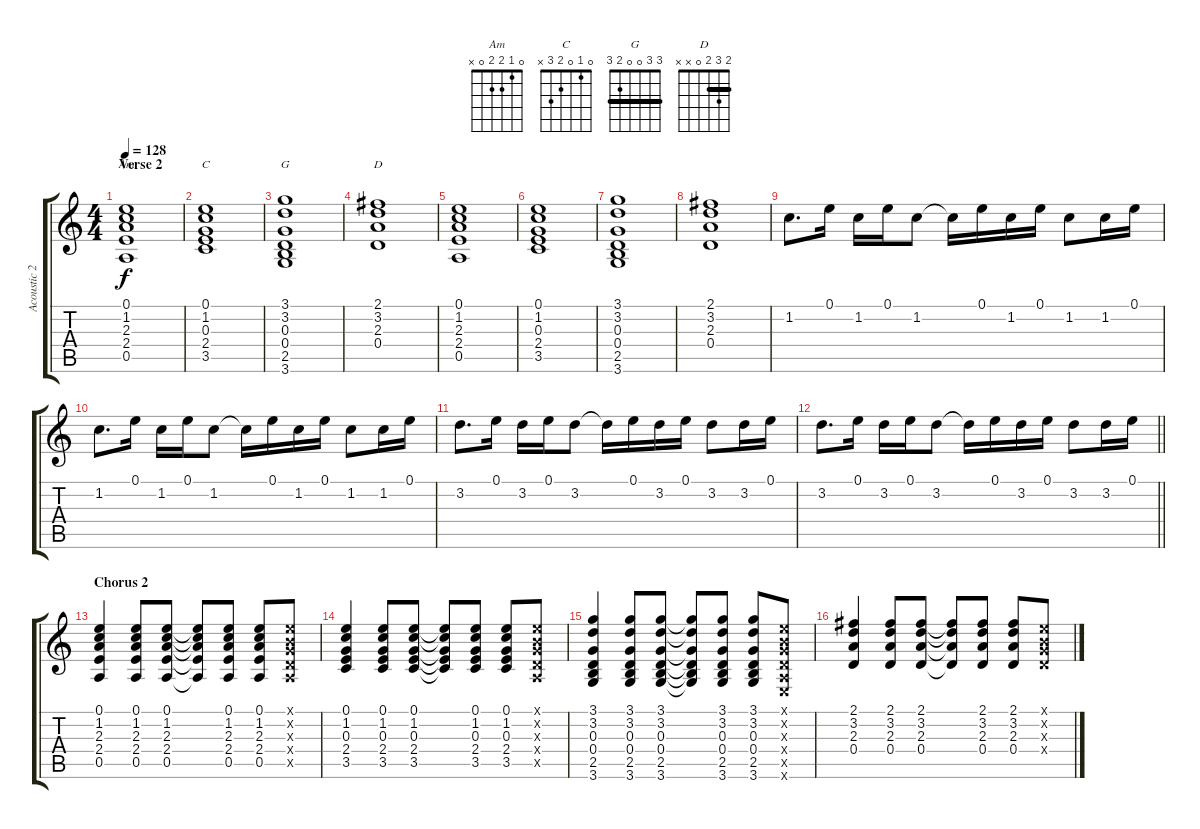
\track ("Acoustic 2" "Acoustic 2") {instrument acousticguitarsteel}
\staff {score tabs}
\tuning (E4 B3 G3 D3 A2 E2) {hide}
\chord ("Am" 0 1 2 2 0 x)
\chord ("C" 0 1 0 2 3 x)
\chord ("G" 3 3 0 0 2 3) {barre 3}
\chord ("D" 2 3 2 0 x x) {barre 2}
\ts (4 4)
\section ("" "Verse 2")
\tempo 128
\clef g2
\ks c
(0.1 1.2 2.3 2.4 0.5).1{ch "Am" dy f} |
(0.1 1.2 0.3 2.4 3.5).1{ch "C"} |
(3.1 3.2 0.3 0.4 2.5 3.6).1{ch "G"} |
(2.1 3.2 2.3 0.4).1{ch "D"} |
(0.1 1.2 2.3 2.4 0.5).1 |
(0.1 1.2 0.3 2.4 3.5).1 |
(3.1 3.2 0.3 0.4 2.5 3.6).1 |
(2.1 3.2 2.3 0.4).1 |
1.2.8{d} 0.1.16 1.2.16 0.1.16 1.2.8 1.2{t}.16 0.1.16 1.2.16 0.1.16 1.2.8 1.2.16 0.1.16 |
1.2.8{d} 0.1.16 1.2.16 0.1.16 1.2.8 1.2{t}.16 0.1.16 1.2.16 0.1.16 1.2.8 1.2.16 0.1.16 |
3.2.8{d} 0.1.16 3.2.16 0.1.16 3.2.8 3.2{t}.16 0.1.16 3.2.16 0.1.16 3.2.8 3.2.16 0.1.16 |
\barLineRight lightlight
3.2.8{d} 0.1.16 3.2.16 0.1.16 3.2.8 3.2{t}.16 0.1.16 3.2.16 0.1.16 3.2.8 3.2.16 0.1.16 |
\section ("" "Chorus 2")
(0.1 1.2 2.3 2.4 0.5).4 (0.1 1.2 2.3 2.4 0.5).8 (0.1 1.2 2.3 2.4 0.5).8 (0.1{t} 1.2{t} 2.3{t} 2.4{t} 0.5{t}).8 (0.1 1.2 2.3 2.4 0.5).8 (0.1 1.2 2.3 2.4 0.5).8 (0.1{x} 0.2{x} 0.3{x} 0.4{x} 0.5{x}).8 |
(0.1 1.2 0.3 2.4 3.5).4 (0.1 1.2 0.3 2.4 3.5).8 (0.1 1.2 0.3 2.4 3.5).8 (0.1{t} 1.2{t} 0.3{t} 2.4{t} 3.5{t}).8 (0.1 1.2 0.3 2.4 3.5).8 (0.1 1.2 0.3 2.4 3.5).8 (0.1{x} 0.2{x} 0.3{x} 0.4{x} 0.5{x}).8 |
(3.1 3.2 0.3 0.4 2.5 3.6).4 (3.1 3.2 0.3 0.4 2.5 3.6).8 (3.1 3.2 0.3 0.4 2.5 3.6).8 (3.1{t} 3.2{t} 0.3{t} 0.4{t} 2.5{t} 3.6{t}).8 (3.1 3.2 0.3 0.4 2.5 3.6).8 (3.1 3.2 0.3 0.4 2.5 3.6).8 (0.1{x} 0.2{x} 0.3{x} 0.4{x} 0.5{x} 0.6{x}).8 |
(2.1 3.2 2.3 0.4).4 (2.1 3.2 2.3 0.4).8 (2.1 3.2 2.3 0.4).8 (2.1{t} 3.2{t} 2.3{t} 0.4{t}).8 (2.1 3.2 2.3 0.4).8 (2.1 3.2 2.3 0.4).8 (0.1{x} 0.2{x} 0.3{x} 0.4{x}).8
